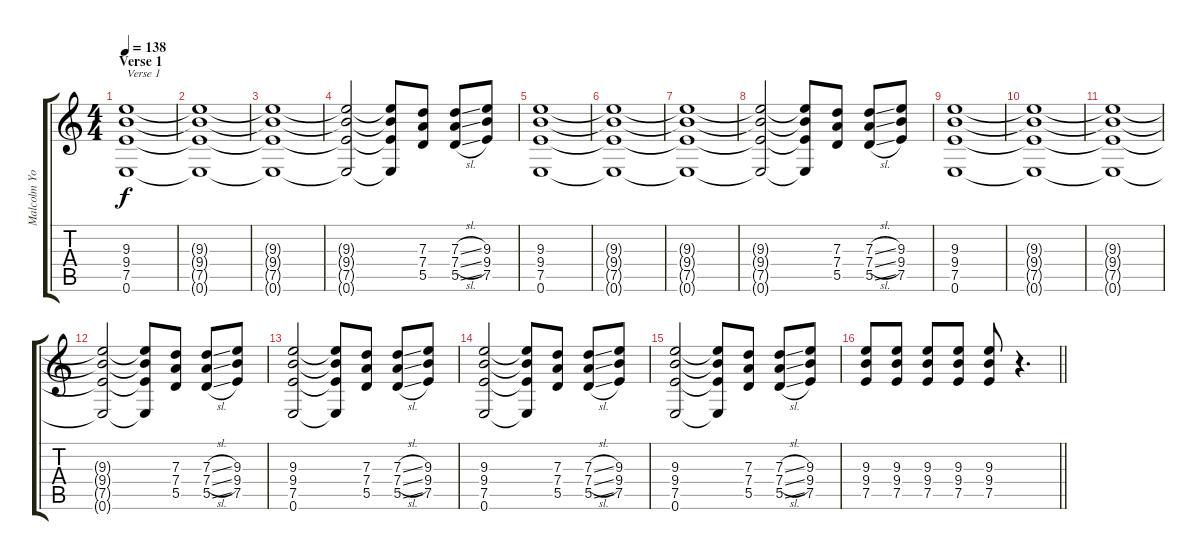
\track ("Malcolm Young" "Malcolm Yo") {instrument distortionguitar}
\staff {score tabs}
\tuning (E4 B3 G3 D3 A2 E2) {hide}
\ts (4 4)
\section ("" "Verse 1")
\tempo 138
\clef g2
\ks c
(9.3 9.4 7.5 0.6).1{txt "Verse 1" dy f} |
(9.3{t} 9.4{t} 7.5{t} 0.6{t}).1 |
(9.3{t} 9.4{t} 7.5{t} 0.6{t}).1 |
(9.3{t} 9.4{t} 7.5{t} 0.6{t}).2 (9.3{t} 9.4{t} 7.5{t} 0.6{t}).8 (7.3 7.4 5.5).8 (7.3{sl} 7.4{sl} 5.5{sl}).8 (9.3 9.4 7.5).8 |
(9.3 9.4 7.5 0.6).1 |
(9.3{t} 9.4{t} 7.5{t} 0.6{t}).1 |
(9.3{t} 9.4{t} 7.5{t} 0.6{t}).1 |
(9.3{t} 9.4{t} 7.5{t} 0.6{t}).2 (9.3{t} 9.4{t} 7.5{t} 0.6{t}).8 (7.3 7.4 5.5).8 (7.3{sl} 7.4{sl} 5.5{sl}).8 (9.3 9.4 7.5).8 |
(9.3 9.4 7.5 0.6).1 |
(9.3{t} 9.4{t} 7.5{t} 0.6{t}).1 |
(9.3{t} 9.4{t} 7.5{t} 0.6{t}).1 |
(9.3{t} 9.4{t} 7.5{t} 0.6{t}).2 (9.3{t} 9.4{t} 7.5{t} 0.6{t}).8 (7.3 7.4 5.5).8 (7.3{sl} 7.4{sl} 5.5{sl}).8 (9.3 9.4 7.5).8 |
(9.3 9.4 7.5 0.6).2 (9.3{t} 9.4{t} 7.5{t} 0.6{t}).8 (7.3 7.4 5.5).8 (7.3{sl} 7.4{sl} 5.5{sl}).8 (9.3 9.4 7.5).8 |
(9.3 9.4 7.5 0.6).2 (9.3{t} 9.4{t} 7.5{t} 0.6{t}).8 (7.3 7.4 5.5).8 (7.3{sl} 7.4{sl} 5.5{sl}).8 (9.3 9.4 7.5).8 |
(9.3 9.4 7.5 0.6).2 (9.3{t} 9.4{t} 7.5{t} 0.6{t}).8 (7.3 7.4 5.5).8 (7.3{sl} 7.4{sl} 5.5{sl}).8 (9.3 9.4 7.5).8 |
\barLineRight lightlight
(9.3 9.4 7.5).8 (9.3 9.4 7.5).8 (9.3 9.4 7.5).8 (9.3 9.4 7.5).8 (9.3 9.4 7.5).8 r.4{d}
